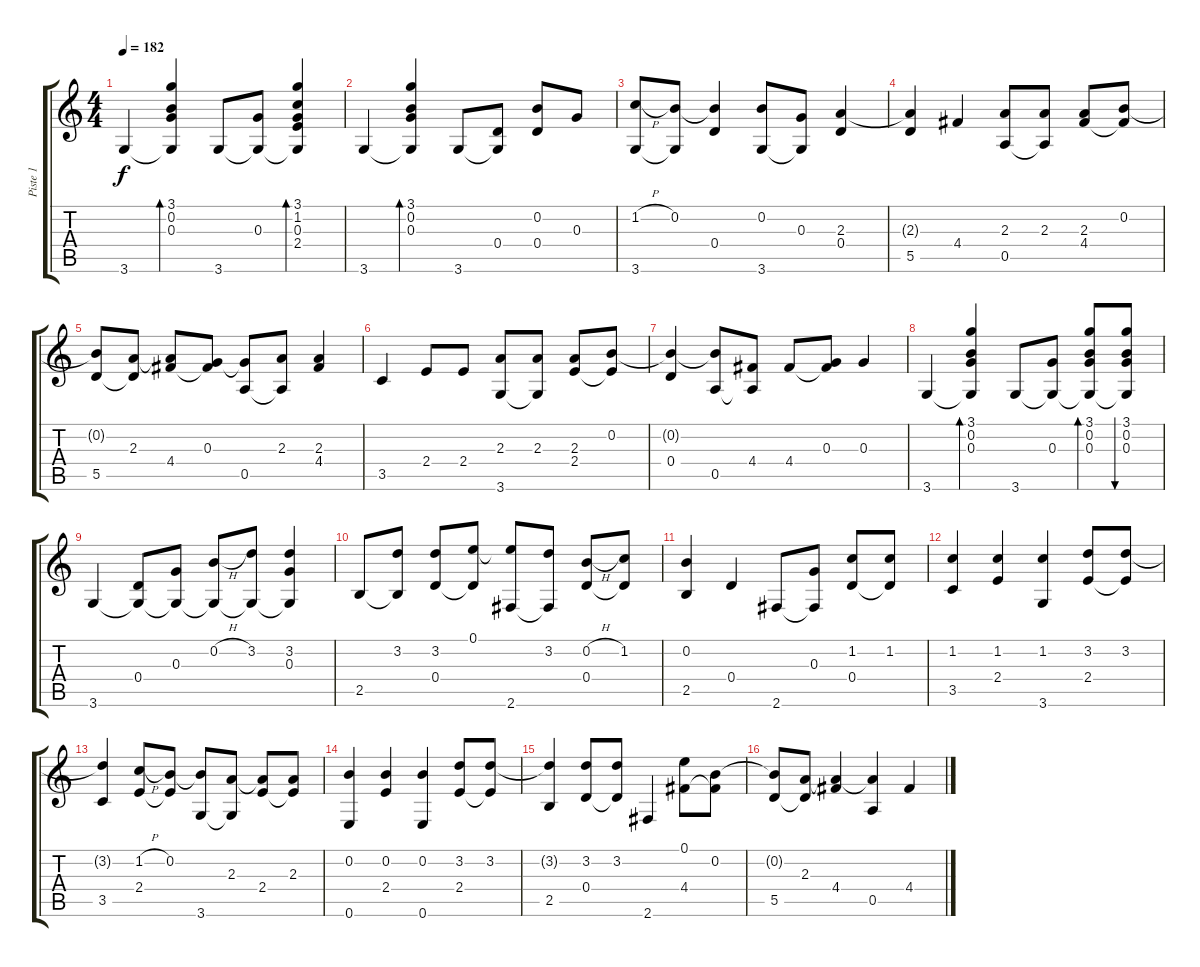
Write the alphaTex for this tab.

\track ("Piste 1" "Piste 1") {instrument acousticguitarsteel}
\staff {score tabs}
\tuning (E4 B3 G3 D3 A2 E2) {hide}
\ts (4 4)
\tempo 182
\clef g2
\ks c
3.6.4{dy f} (3.1 0.2 0.3 3.6{t}).4{bd 480} 3.6.8 (0.3 3.6{t}).8 (3.1 1.2 0.3 2.4 3.6{t}).4{bd 240} |
3.6.4 (3.1 0.2 0.3 3.6{t}).4{bd 480} 3.6.8 (0.4 3.6{t}).8 (0.2 0.4).8 0.3.8 |
(1.2{h} 3.6).8 (0.2 3.6{t}).8 (0.2{t} 0.4).4 (0.2 3.6).8 (0.3 3.6{t}).8 (2.3 0.4).4 |
(2.3{t} 5.5).4 4.4.4 (2.3 0.5).8 (2.3 0.5{t}).8 (2.3 4.4).8 (0.2 4.4{t}).8 |
(0.2{t} 5.5).8 (2.3 5.5{t}).8 (2.3{t} 4.4).8 (0.3 4.4{t}).8 (0.3{t} 0.5).8 (2.3 0.5{t}).8 (2.3 4.4).4 |
3.5.4 2.4.8 2.4.8 (2.3 3.6).8 (2.3 3.6{t}).8 (2.3 2.4).8 (0.2 2.4{t}).8 |
(0.2{t} 0.4).4 (0.2{t} 0.5).8 (4.4 0.5{t}).8 4.4.8 (0.3 4.4{t}).8 0.3.4 |
3.6.4 (3.1 0.2 0.3 3.6{t}).4{bd 480} 3.6.8 (0.3 3.6{t}).8 (3.1 0.2 0.3 3.6{t}).8{bd 240} (3.1 0.2 0.3 3.6{t}).8{bu 240} |
3.6.4 (0.4 3.6{t}).8 (0.3 3.6{t}).8 (0.2{h} 3.6{t}).8 (3.2 3.6{t}).8 (3.2 0.3 3.6{t}).4 |
2.5.8 (3.2 2.5{t}).8 (3.2 0.4).8 (0.1 0.4{t}).8 (0.1{t} 2.6).8 (3.2 2.6{t}).8 (0.2{h} 0.4).8 (1.2 0.4{t}).8 |
(0.2 2.5).4 0.4.4 2.6.8 (0.3 2.6{t}).8 (1.2 0.4).8 (1.2 0.4{t}).8 |
(1.2 3.5).4 (1.2 2.4).4 (1.2 3.6).4 (3.2 2.4).8 (3.2 2.4{t}).8 |
(3.2{t} 3.5).4 (1.2{h} 2.4).8 (0.2 2.4{t}).8 (0.2{t} 3.6).8 (2.3 3.6{t}).8 (2.3{t} 2.4).8 (2.3 2.4{t}).8 |
(0.2 0.6).4 (0.2 2.4).4 (0.2 0.6).4 (3.2 2.4).8 (3.2 2.4{t}).8 |
(3.2{t} 2.5).4 (3.2 0.4).8 (3.2 0.4{t}).8 2.6.4 (0.1 4.4).8 (0.2 4.4{t}).8 |
(0.2{t} 5.5).8 (2.3 5.5{t}).8 (2.3{t} 4.4).4 (2.3{t} 0.5).4 4.4.4
